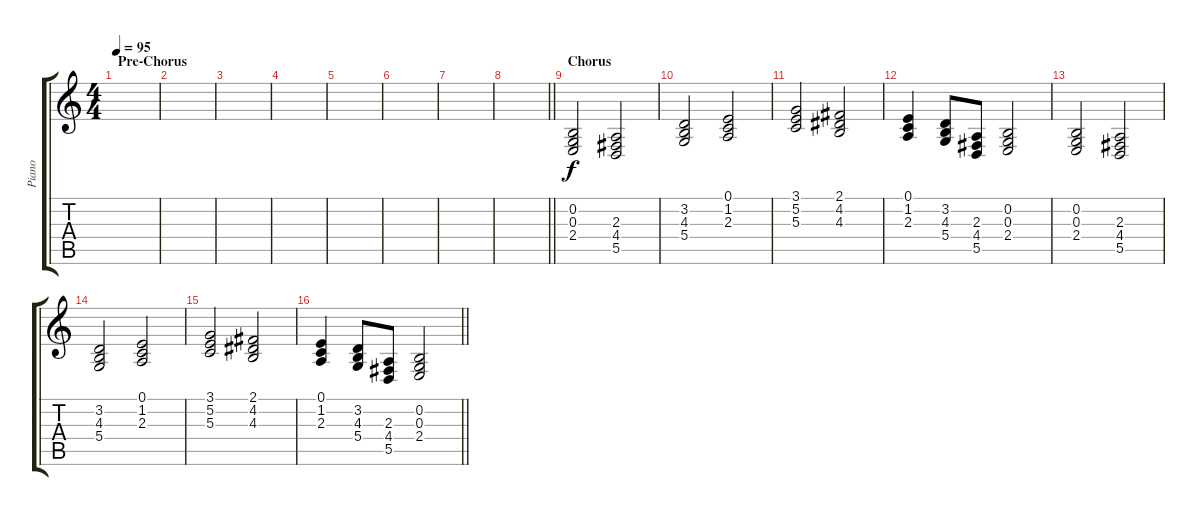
\track ("Piano" "Piano") {instrument acousticgrandpiano}
\staff {score tabs}
\tuning (E4 B3 G3 D3 A2 E2) {hide}
\ts (4 4)
\section ("" "Pre-Chorus")
\tempo 95
\clef g2
\ks c
|
|
|
|
|
|
|
\barLineRight lightlight
|
\section ("" "Chorus")
(0.2 0.3 2.4).2 (2.3 4.4 5.5).2 |
(3.2 4.3 5.4).2 (0.1 1.2 2.3).2 |
(3.1 5.2 5.3).2 (2.1 4.2 4.3).2 |
(0.1 1.2 2.3).4 (3.2 4.3 5.4).8 (2.3 4.4 5.5).8 (0.2 0.3 2.4).2 |
(0.2 0.3 2.4).2 (2.3 4.4 5.5).2 |
(3.2 4.3 5.4).2 (0.1 1.2 2.3).2 |
(3.1 5.2 5.3).2 (2.1 4.2 4.3).2 |
\barLineRight lightlight
(0.1 1.2 2.3).4 (3.2 4.3 5.4).8 (2.3 4.4 5.5).8 (0.2 0.3 2.4).2
